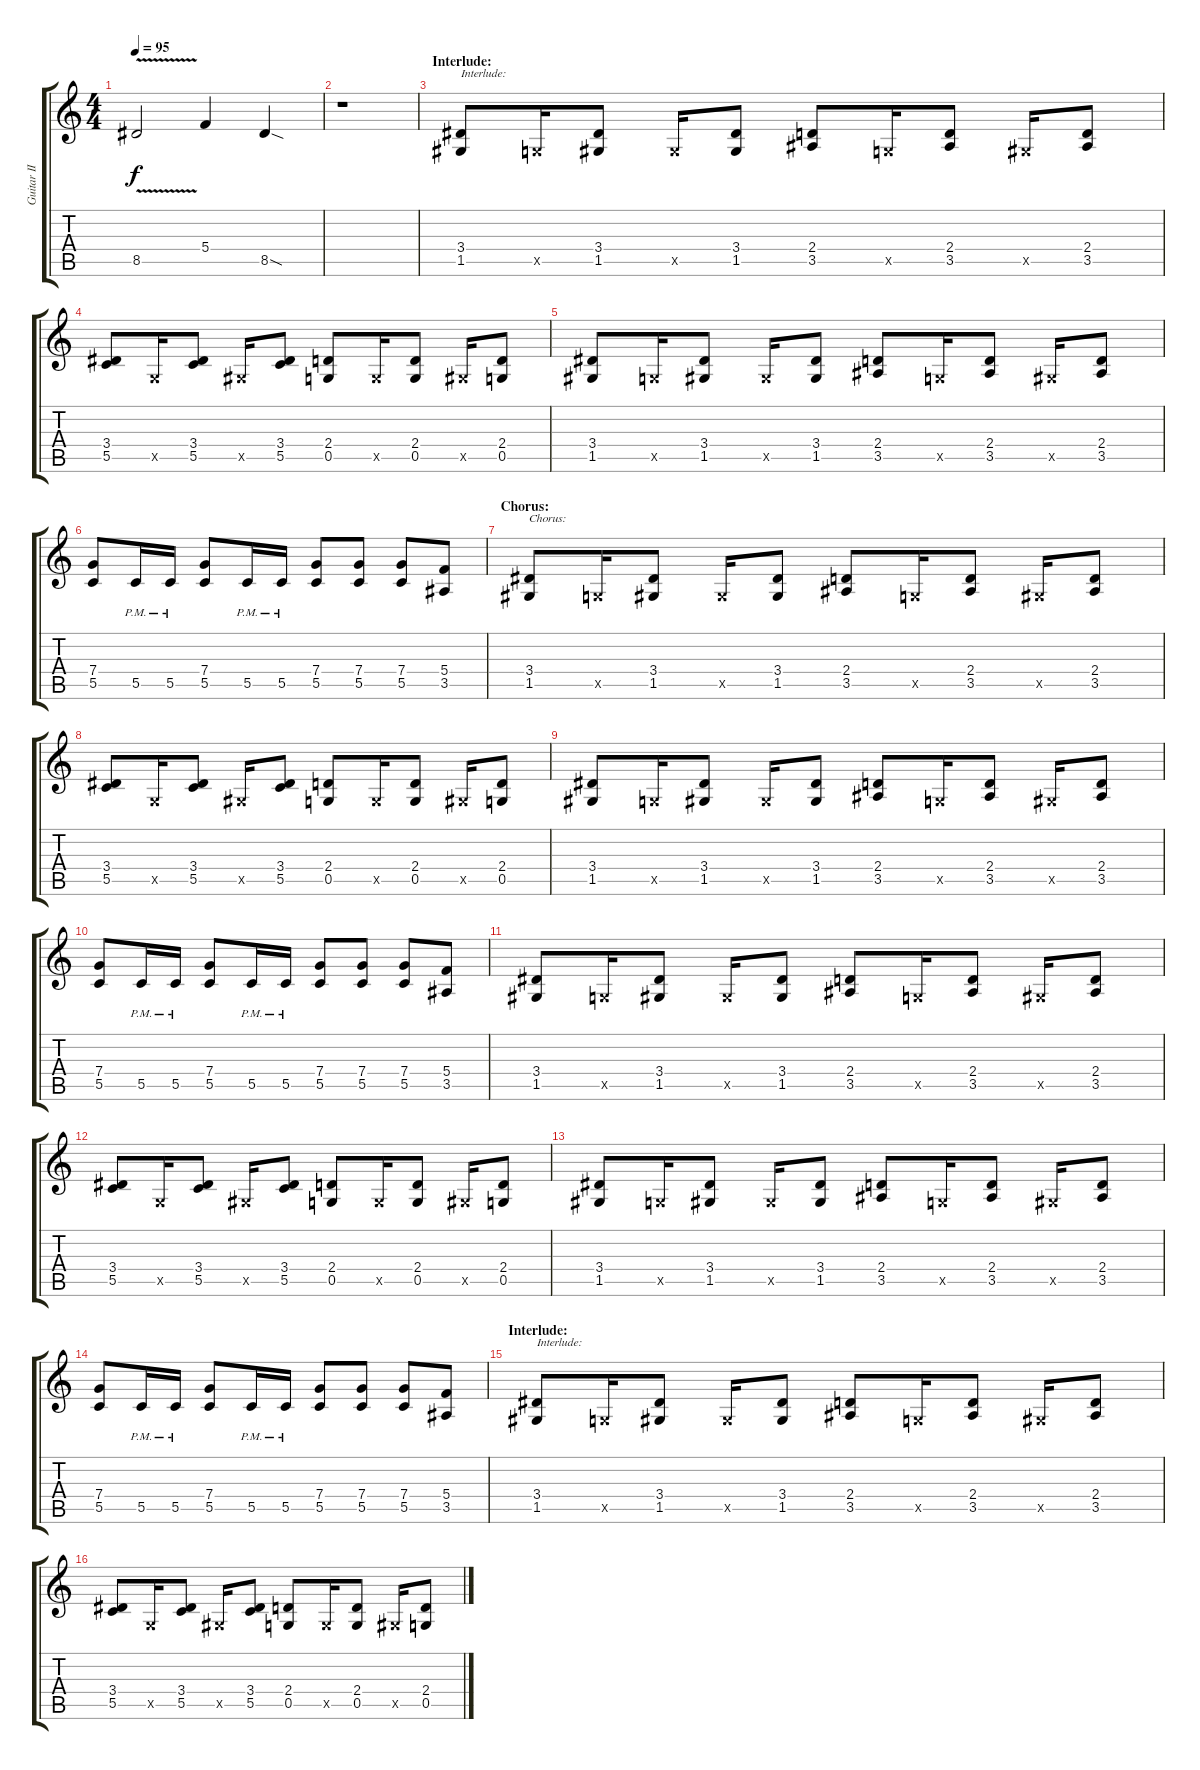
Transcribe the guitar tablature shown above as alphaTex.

\track ("Guitar II" "Guitar II") {instrument distortionguitar}
\staff {score tabs}
\tuning (D4 A3 F3 C3 G2 D2) {hide}
\ts (4 4)
\tempo 95
\clef g2
\ks c
8.5{v}.2{dy f} 5.4.4 8.5{sod}.4 |
r.1 |
\section ("" "Interlude:")
(3.4 1.5).8{txt "Interlude:"} 0.5{x}.16 (3.4 1.5).8 1.5{x}.16 (3.4 1.5).8 (2.4 3.5).8 0.5{x}.16 (2.4 3.5).8 1.5{x}.16 (2.4 3.5).8 |
(3.4 5.5).8 0.5{x}.16 (3.4 5.5).8 1.5{x}.16 (3.4 5.5).8 (2.4 0.5).8 0.5{x}.16 (2.4 0.5).8 1.5{x}.16 (2.4 0.5).8 |
(3.4 1.5).8 0.5{x}.16 (3.4 1.5).8 1.5{x}.16 (3.4 1.5).8 (2.4 3.5).8 0.5{x}.16 (2.4 3.5).8 1.5{x}.16 (2.4 3.5).8 |
(7.4 5.5).8 5.5{pm}.16 5.5{pm}.16 (7.4 5.5).8 5.5{pm}.16 5.5{pm}.16 (7.4 5.5).8 (7.4 5.5).8 (7.4 5.5).8 (5.4 3.5).8 |
\section ("" "Chorus:")
(3.4 1.5).8{txt "Chorus:"} 0.5{x}.16 (3.4 1.5).8 1.5{x}.16 (3.4 1.5).8 (2.4 3.5).8 0.5{x}.16 (2.4 3.5).8 1.5{x}.16 (2.4 3.5).8 |
(3.4 5.5).8 0.5{x}.16 (3.4 5.5).8 1.5{x}.16 (3.4 5.5).8 (2.4 0.5).8 0.5{x}.16 (2.4 0.5).8 1.5{x}.16 (2.4 0.5).8 |
(3.4 1.5).8 0.5{x}.16 (3.4 1.5).8 1.5{x}.16 (3.4 1.5).8 (2.4 3.5).8 0.5{x}.16 (2.4 3.5).8 1.5{x}.16 (2.4 3.5).8 |
(7.4 5.5).8 5.5{pm}.16 5.5{pm}.16 (7.4 5.5).8 5.5{pm}.16 5.5{pm}.16 (7.4 5.5).8 (7.4 5.5).8 (7.4 5.5).8 (5.4 3.5).8 |
(3.4 1.5).8 0.5{x}.16 (3.4 1.5).8 1.5{x}.16 (3.4 1.5).8 (2.4 3.5).8 0.5{x}.16 (2.4 3.5).8 1.5{x}.16 (2.4 3.5).8 |
(3.4 5.5).8 0.5{x}.16 (3.4 5.5).8 1.5{x}.16 (3.4 5.5).8 (2.4 0.5).8 0.5{x}.16 (2.4 0.5).8 1.5{x}.16 (2.4 0.5).8 |
(3.4 1.5).8 0.5{x}.16 (3.4 1.5).8 1.5{x}.16 (3.4 1.5).8 (2.4 3.5).8 0.5{x}.16 (2.4 3.5).8 1.5{x}.16 (2.4 3.5).8 |
(7.4 5.5).8 5.5{pm}.16 5.5{pm}.16 (7.4 5.5).8 5.5{pm}.16 5.5{pm}.16 (7.4 5.5).8 (7.4 5.5).8 (7.4 5.5).8 (5.4 3.5).8 |
\section ("" "Interlude:")
(3.4 1.5).8{txt "Interlude:"} 0.5{x}.16 (3.4 1.5).8 1.5{x}.16 (3.4 1.5).8 (2.4 3.5).8 0.5{x}.16 (2.4 3.5).8 1.5{x}.16 (2.4 3.5).8 |
(3.4 5.5).8 0.5{x}.16 (3.4 5.5).8 1.5{x}.16 (3.4 5.5).8 (2.4 0.5).8 0.5{x}.16 (2.4 0.5).8 1.5{x}.16 (2.4 0.5).8
